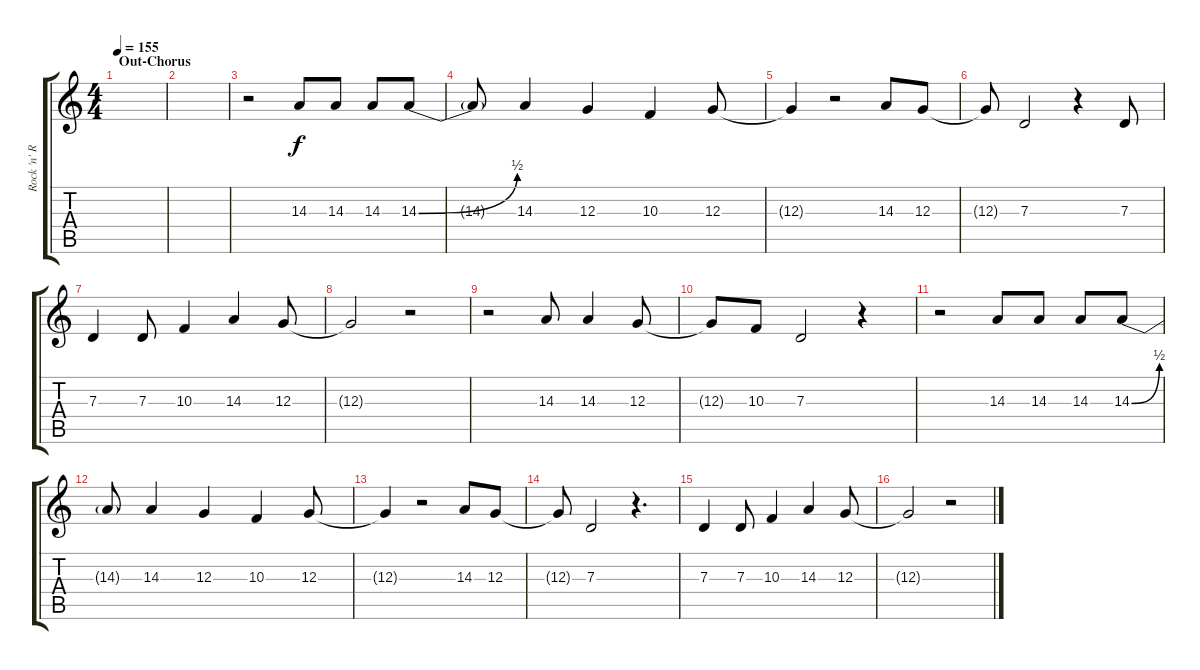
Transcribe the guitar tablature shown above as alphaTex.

\track ("Rock 'n' Rolf" "Rock 'n' R") {instrument lead2sawtooth}
\staff {score tabs}
\tuning (E4 B3 G3 D3 A2 E2) {hide}
\ts (4 4)
\section ("" "Out-Chorus")
\tempo 155
\clef g2
\ks c
|
|
r.2 14.3.8 14.3.8 14.3.8 14.3{be (bend 0 0 60 2)}.8 |
14.3{t}.8 14.3.4 12.3.4 10.3.4 12.3.8 |
12.3{t}.4 r.2 14.3.8 12.3.8 |
12.3{t}.8 7.3.2 r.4 7.3.8 |
7.3.4 7.3.8 10.3.4 14.3.4 12.3.8 |
12.3{t}.2 r.2 |
r.2 14.3.8 14.3.4 12.3.8 |
12.3{t}.8 10.3.8 7.3.2 r.4 |
r.2 14.3.8 14.3.8 14.3.8 14.3{be (bend 0 0 60 2)}.8 |
14.3{t}.8 14.3.4 12.3.4 10.3.4 12.3.8 |
12.3{t}.4 r.2 14.3.8 12.3.8 |
12.3{t}.8 7.3.2 r.4{d} |
7.3.4 7.3.8 10.3.4 14.3.4 12.3.8 |
12.3{t}.2 r.2
